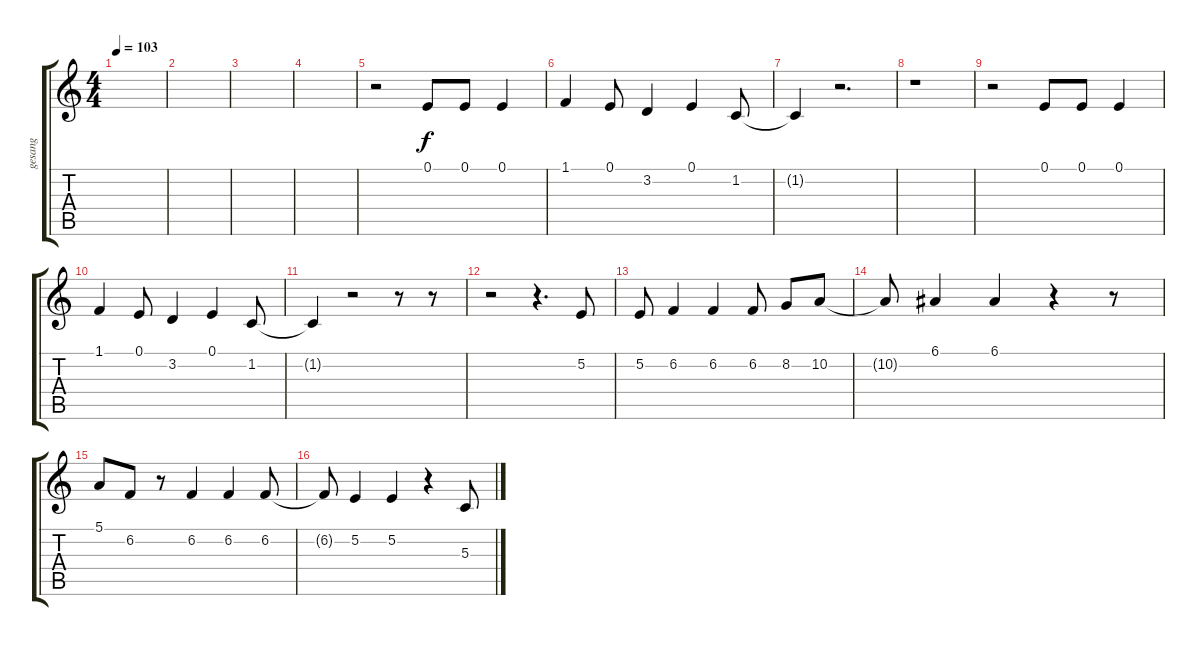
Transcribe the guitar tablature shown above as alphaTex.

\track ("gesang" "gesang") {instrument oboe}
\staff {score tabs}
\tuning (E4 B3 G3 D3 A2 E2) {hide}
\ts (4 4)
\tempo 103
\clef g2
\ks c
|
|
|
|
r.2 0.1.8 0.1.8 0.1.4 |
1.1.4 0.1.8 3.2.4 0.1.4 1.2.8 |
1.2{t}.4 r.2{d} |
r.1 |
r.2 0.1.8 0.1.8 0.1.4 |
1.1.4 0.1.8 3.2.4 0.1.4 1.2.8 |
1.2{t}.4 r.2 r.8 r.8 |
r.2 r.4{d} 5.2.8 |
5.2.8 6.2.4 6.2.4 6.2.8 8.2.8 10.2.8 |
10.2{t}.8 6.1.4 6.1.4 r.4 r.8 |
5.1.8 6.2.8 r.8 6.2.4 6.2.4 6.2.8 |
6.2{t}.8 5.2.4 5.2.4 r.4 5.3.8
